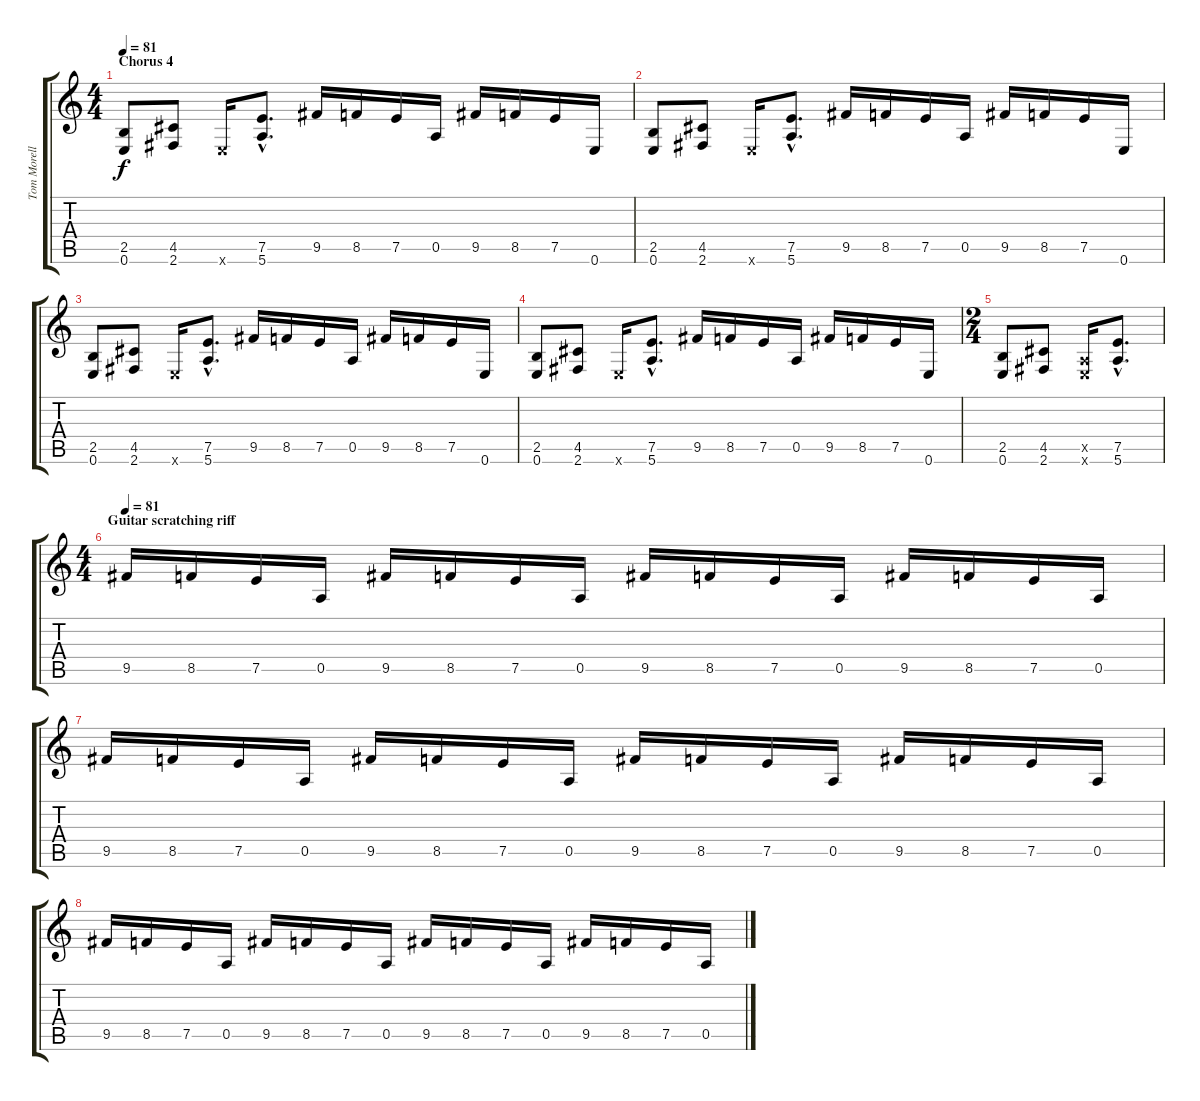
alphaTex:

\track ("Tom Morello" "Tom Morell") {instrument overdrivenguitar}
\staff {score tabs}
\tuning (E4 B3 G3 D3 A2 E2) {hide}
\ts (4 4)
\section ("" "Chorus 4")
\tempo 81
\clef g2
\ks c
(2.5 0.6).8{dy f} (4.5 2.6).8 0.6{x}.16 (7.5{hac} 5.6{hac}).8{d} 9.5.16 8.5.16 7.5.16 0.5.16 9.5.16 8.5.16 7.5.16 0.6.16 |
(2.5 0.6).8 (4.5 2.6).8 0.6{x}.16 (7.5{hac} 5.6{hac}).8{d} 9.5.16 8.5.16 7.5.16 0.5.16 9.5.16 8.5.16 7.5.16 0.6.16 |
(2.5 0.6).8 (4.5 2.6).8 0.6{x}.16 (7.5{hac} 5.6{hac}).8{d} 9.5.16 8.5.16 7.5.16 0.5.16 9.5.16 8.5.16 7.5.16 0.6.16 |
(2.5 0.6).8 (4.5 2.6).8 0.6{x}.16 (7.5{hac} 5.6{hac}).8{d} 9.5.16 8.5.16 7.5.16 0.5.16 9.5.16 8.5.16 7.5.16 0.6.16 |
\ts (2 4)
(2.5 0.6).8 (4.5 2.6).8 (0.5{x} 0.6{x}).16 (7.5{hac} 5.6{hac}).8{d} |
\ts (4 4)
\section ("" "Guitar scratching riff")
\tempo 81
9.5.16{instrument overdrivenguitar} 8.5.16 7.5.16 0.5.16 9.5.16 8.5.16 7.5.16 0.5.16 9.5.16 8.5.16 7.5.16 0.5.16 9.5.16 8.5.16 7.5.16 0.5.16 |
9.5.16 8.5.16 7.5.16 0.5.16 9.5.16 8.5.16 7.5.16 0.5.16 9.5.16 8.5.16 7.5.16 0.5.16 9.5.16 8.5.16 7.5.16 0.5.16 |
9.5.16 8.5.16 7.5.16 0.5.16 9.5.16 8.5.16 7.5.16 0.5.16 9.5.16 8.5.16 7.5.16 0.5.16 9.5.16 8.5.16 7.5.16 0.5.16
